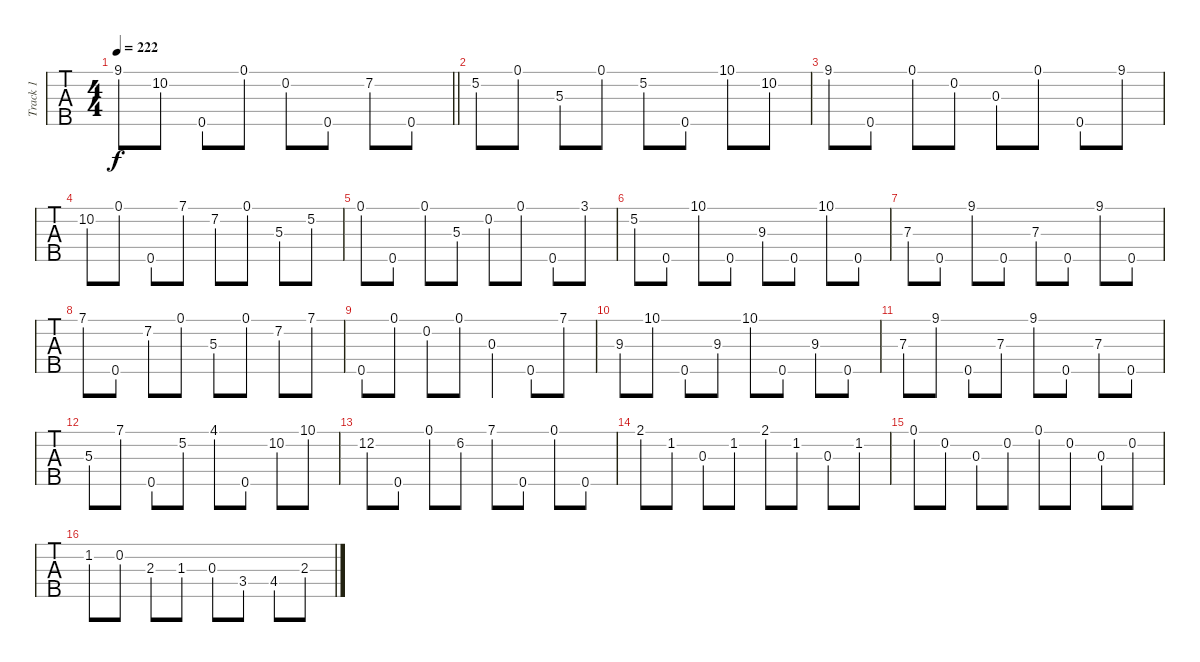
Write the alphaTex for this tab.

\track ("Track 1" "Track 1") {instrument banjo}
\staff {tabs}
\tuning (D4 B3 G3 D3 G4) {hide}
\displaytranspose 12
\ts (4 4)
\tempo 222
\clef g2
\barLineRight lightlight
\ks c
9.1.8{dy f} 10.2.8 0.5.8 0.1.8 0.2.8 0.5.8 7.2.8 0.5.8 |
5.2.8 0.1.8 5.3.8 0.1.8 5.2.8 0.5.8 10.1.8 10.2.8 |
9.1.8 0.5.8 0.1.8 0.2.8 0.3.8 0.1.8 0.5.8 9.1.8 |
10.2.8 0.1.8 0.5.8 7.1.8 7.2.8 0.1.8 5.3.8 5.2.8 |
0.1.8 0.5.8 0.1.8 5.3.8 0.2.8 0.1.8 0.5.8 3.1.8 |
5.2.8 0.5.8 10.1.8 0.5.8 9.3.8 0.5.8 10.1.8 0.5.8 |
7.3.8 0.5.8 9.1.8 0.5.8 7.3.8 0.5.8 9.1.8 0.5.8 |
7.1.8 0.5.8 7.2.8 0.1.8 5.3.8 0.1.8 7.2.8 7.1.8 |
0.5.8 0.1.8 0.2.8 0.1.8 0.3.4 0.5.8 7.1.8 |
9.3.8 10.1.8 0.5.8 9.3.8 10.1.8 0.5.8 9.3.8 0.5.8 |
7.3.8 9.1.8 0.5.8 7.3.8 9.1.8 0.5.8 7.3.8 0.5.8 |
5.3.8 7.1.8 0.5.8 5.2.8 4.1.8 0.5.8 10.2.8 10.1.8 |
12.2.8 0.5.8 0.1.8 6.2.8 7.1.8 0.5.8 0.1.8 0.5.8 |
2.1.8 1.2.8 0.3.8 1.2.8 2.1.8 1.2.8 0.3.8 1.2.8 |
0.1.8 0.2.8 0.3.8 0.2.8 0.1.8 0.2.8 0.3.8 0.2.8 |
1.2.8 0.2.8 2.3.8 1.3.8 0.3.8 3.4.8 4.4.8 2.3.8
